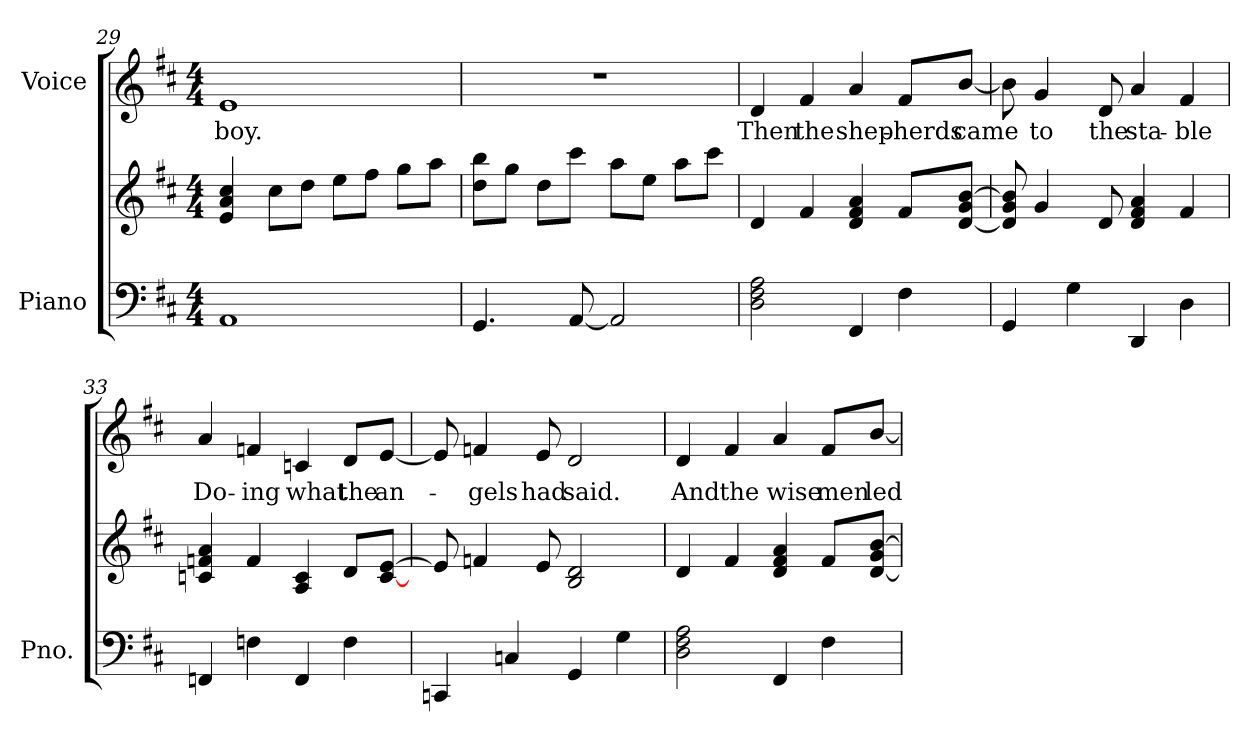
**kern	**kern	**kern	**text
*part2	*part2	*part1	*part1
*staff3	*staff2	*staff1	*staff1
*I"Piano	*	*I"Voice	*
*I'Pno.	*	*	*
*clefF4	*clefG2	*clefG2	*
*k[f#c#]	*k[f#c#]	*k[f#c#]	*
*D:	*D:	*D:	*
*M4/4	*M4/4	*M4/4	*
=29	=29	=29	=29
!	!	!	!LO:LY:b:color=#000000
1AAi	4ei/ 4ai 4cc#i	1ei	boy.
.	8cc#i\L	.	.
.	8ddi\J	.	.
.	8eei\L	.	.
.	8ff#i\J	.	.
.	8ggi\L	.	.
.	8aai\J	.	.
=30	=30	=30	=30
4.GGi/	8ddi\ 8bbi\L	1r	.
.	8ggi\J	.	.
.	8ddi\L	.	.
[8AAi/	8ccc#i\J	.	.
2AAi/]	8aai\L	.	.
.	8eei\J	.	.
.	8aai\L	.	.
.	8ccc#i\J	.	.
!!LO:LB:g=z
=31	=31	=31	=31
!	!	!	!LO:LY:b:color=#000000
2Di\ 2F#i 2Ai	4di/	4di/	Then
!	!	!	!LO:LY:b:color=#000000
.	4f#i/	4f#i/	the
!	!	!	!LO:LY:b:color=#000000
4FF#i/	4di/ 4f#i 4ai	4ai/	shep-
!	!	!	!LO:LY:b:color=#000000
4F#i\	8f#i/L	8f#i/L	-herds
!	!	!	!LO:LY:b:color=#000000
.	[8di/ 8gi/ [8bi/J	[8bi/J	came
=32	=32	=32	=32
4GGi/	8di/] 8gi 8bi]	8bi\]	.
!	!	!	!LO:LY:b:color=#000000
.	4gi/	4gi/	to
4Gi\	.	.	.
!	!	!	!LO:LY:b:color=#000000
.	8di/	8di/	the
!	!	!	!LO:LY:b:color=#000000
4DDi/	4di/ 4f#i 4ai	4ai/	sta-
!	!	!	!LO:LY:b:color=#000000
4Di\	4f#i/	4f#i/	-ble
=33	=33	=33	=33
!	!	!	!LO:LY:b:color=#000000
4FFni/	4cni/ 4fni 4ai	4ai/	Do-
!	!	!	!LO:LY:b:color=#000000
4Fni\	4fi/	4fni/	-ing
!	!	!	!LO:LY:b:color=#000000
4FFi/	4Ai/ 4ci	4cni/	what
!	!	!	!LO:LY:b:color=#000000
4Fi\	8di/L	8di/L	the
!	!	!	!LO:LY:b:color=#000000
.	[8ci/ [8ei/J	[8ei/J	an-
!!LO:LB:g=z
=34	=34	=34	=34
4CCni/	8ei/]	8ei/]	.
!	!	!	!LO:LY:b:color=#000000
.	4fni/	4fni/	-gels
4Cni/	.	.	.
!	!	!	!LO:LY:b:color=#000000
.	8ei/	8ei/	had
!	!	!	!LO:LY:b:color=#000000
4GGi/	2Bi/ 2di	2di/	said.
4Gi\	.	.	.
=35	=35	=35	=35
!	!	!	!LO:LY:b:color=#000000
2Di\ 2F#i 2Ai	4di/	4di/	And
!	!	!	!LO:LY:b:color=#000000
.	4f#i/	4f#i/	the
!	!	!	!LO:LY:b:color=#000000
4FF#i/	4di/ 4f#i 4ai	4ai/	wise
!	!	!	!LO:LY:b:color=#000000
4F#i\	8f#i/L	8f#i/L	men
!	!	!	!LO:LY:b:color=#000000
.	[8di/ 8gi/ [8bi/J	[8bi/J	led
=	=	=	=
*-	*-	*-	*-
